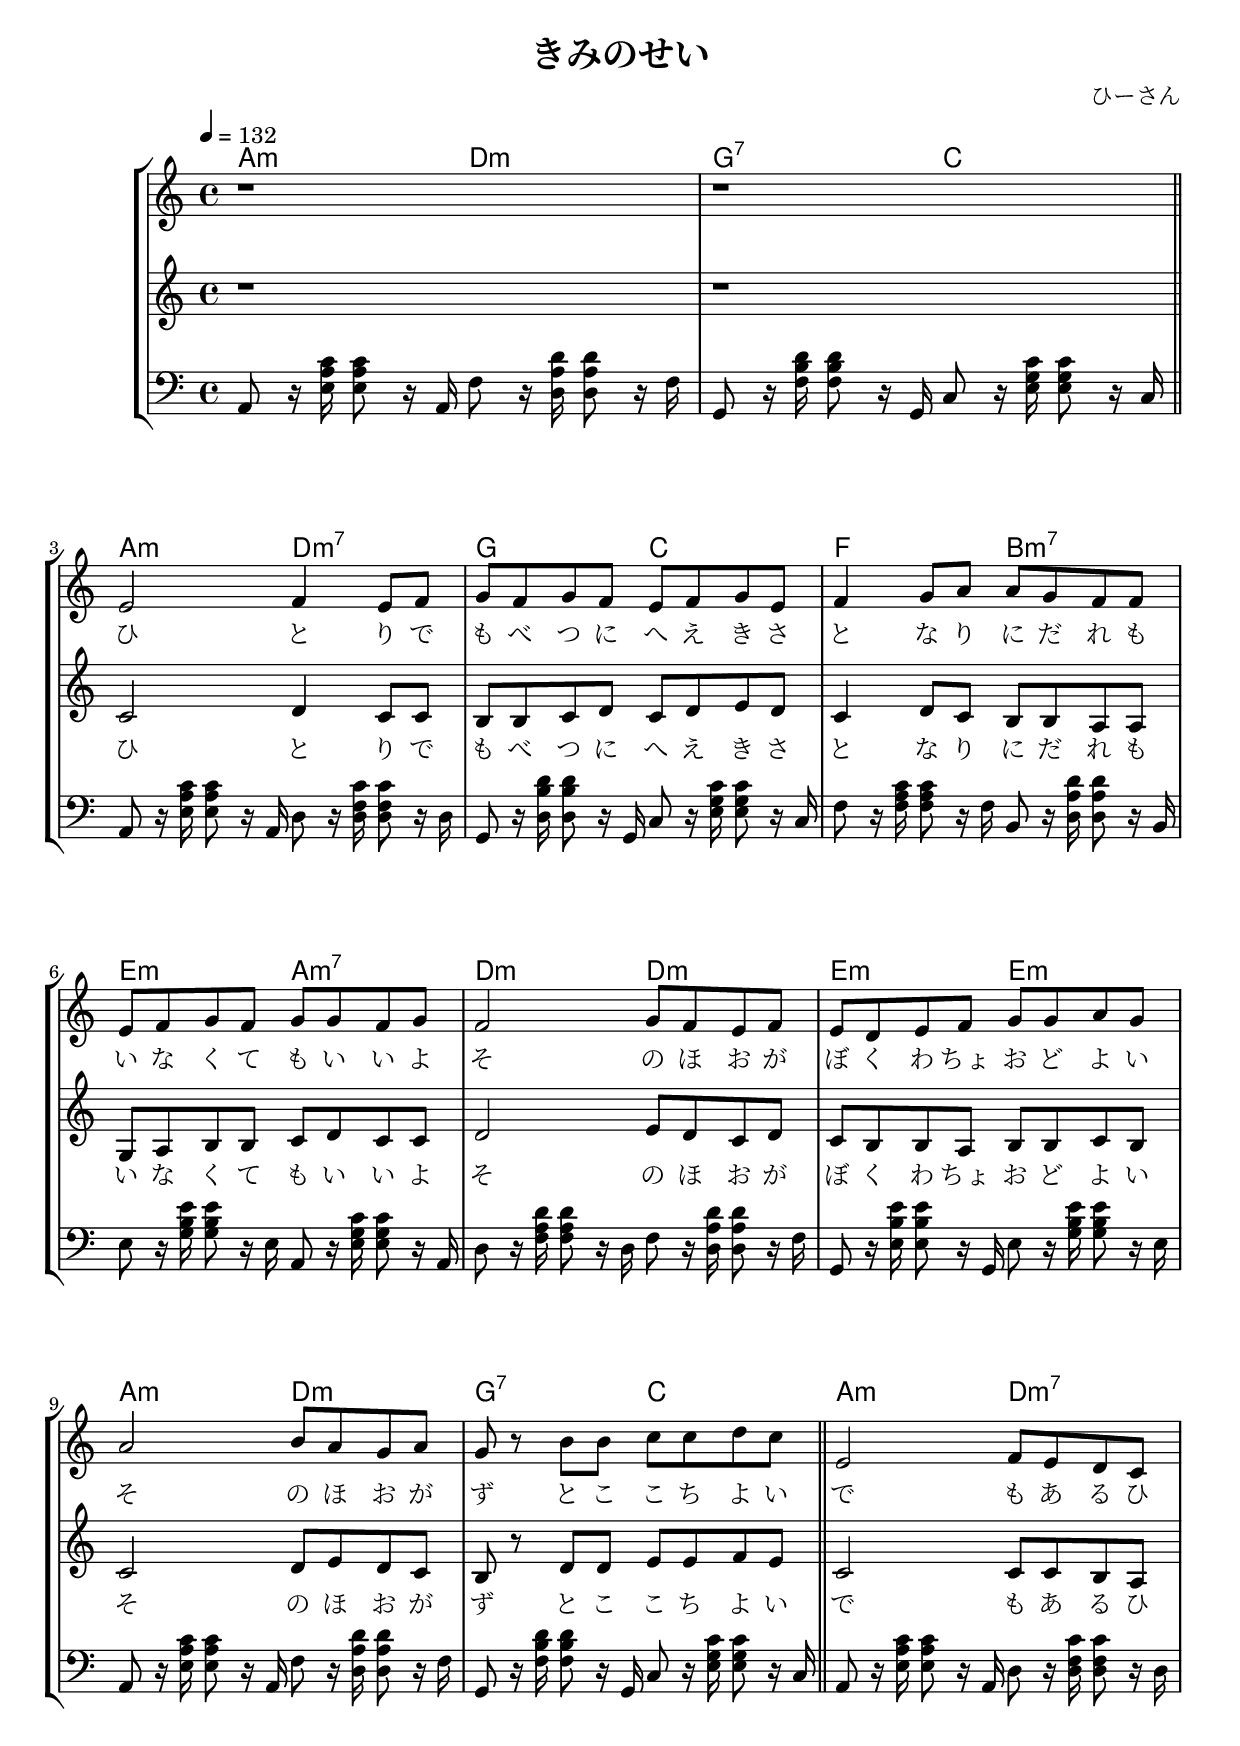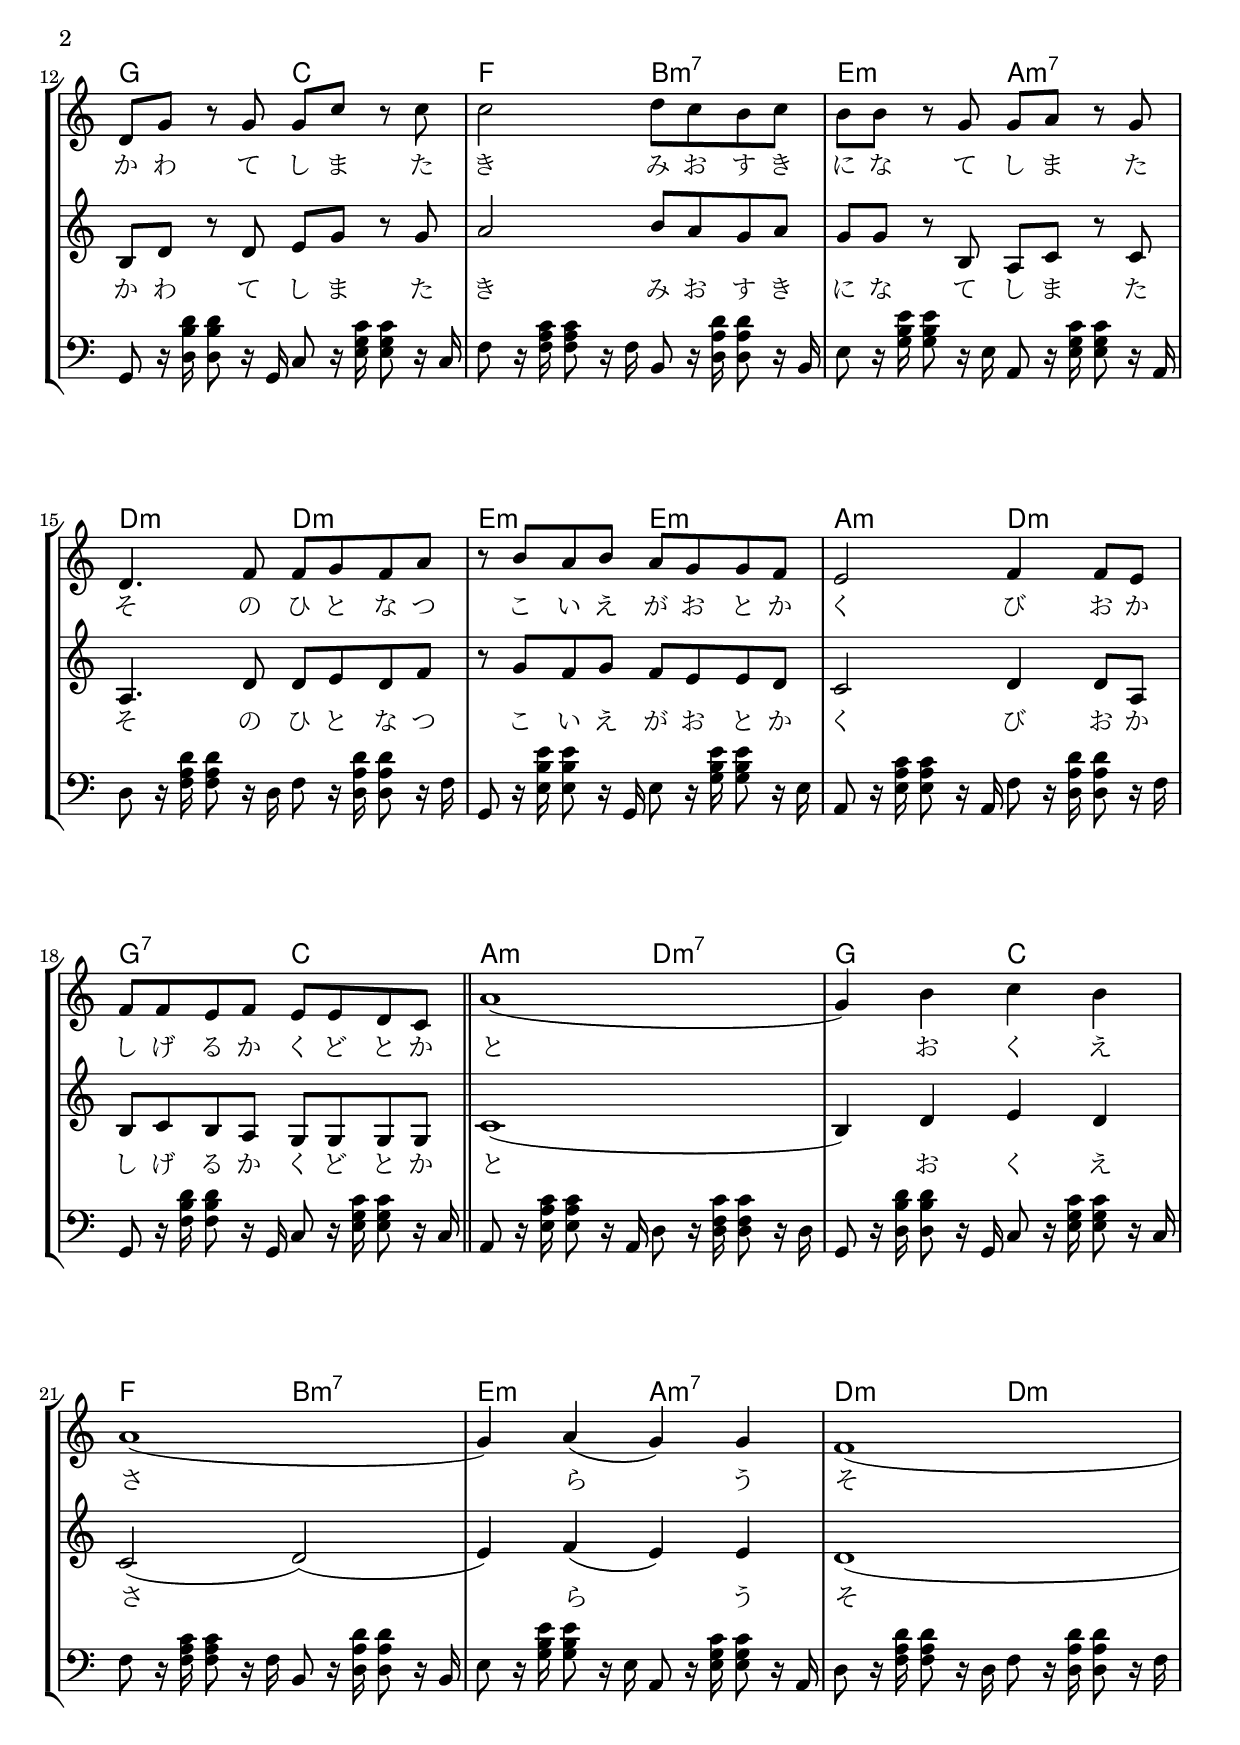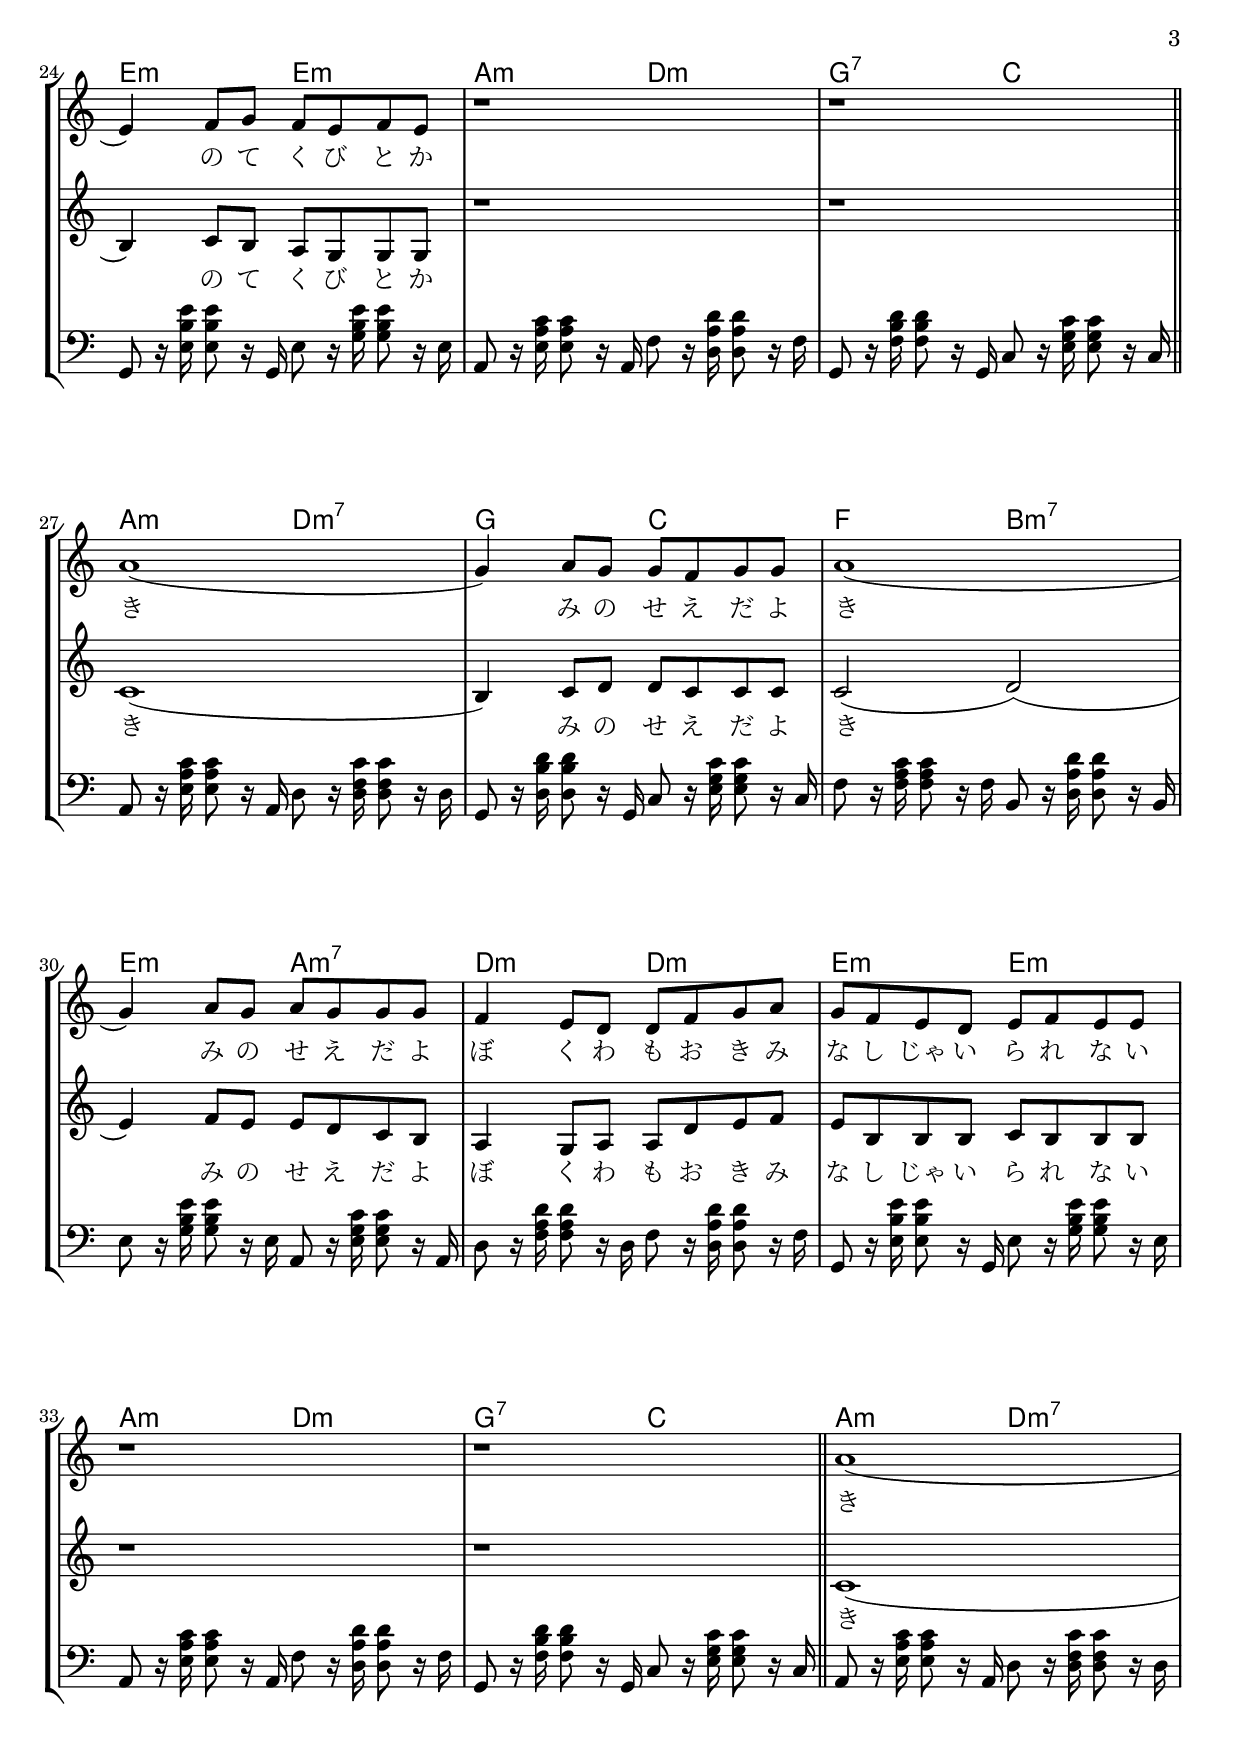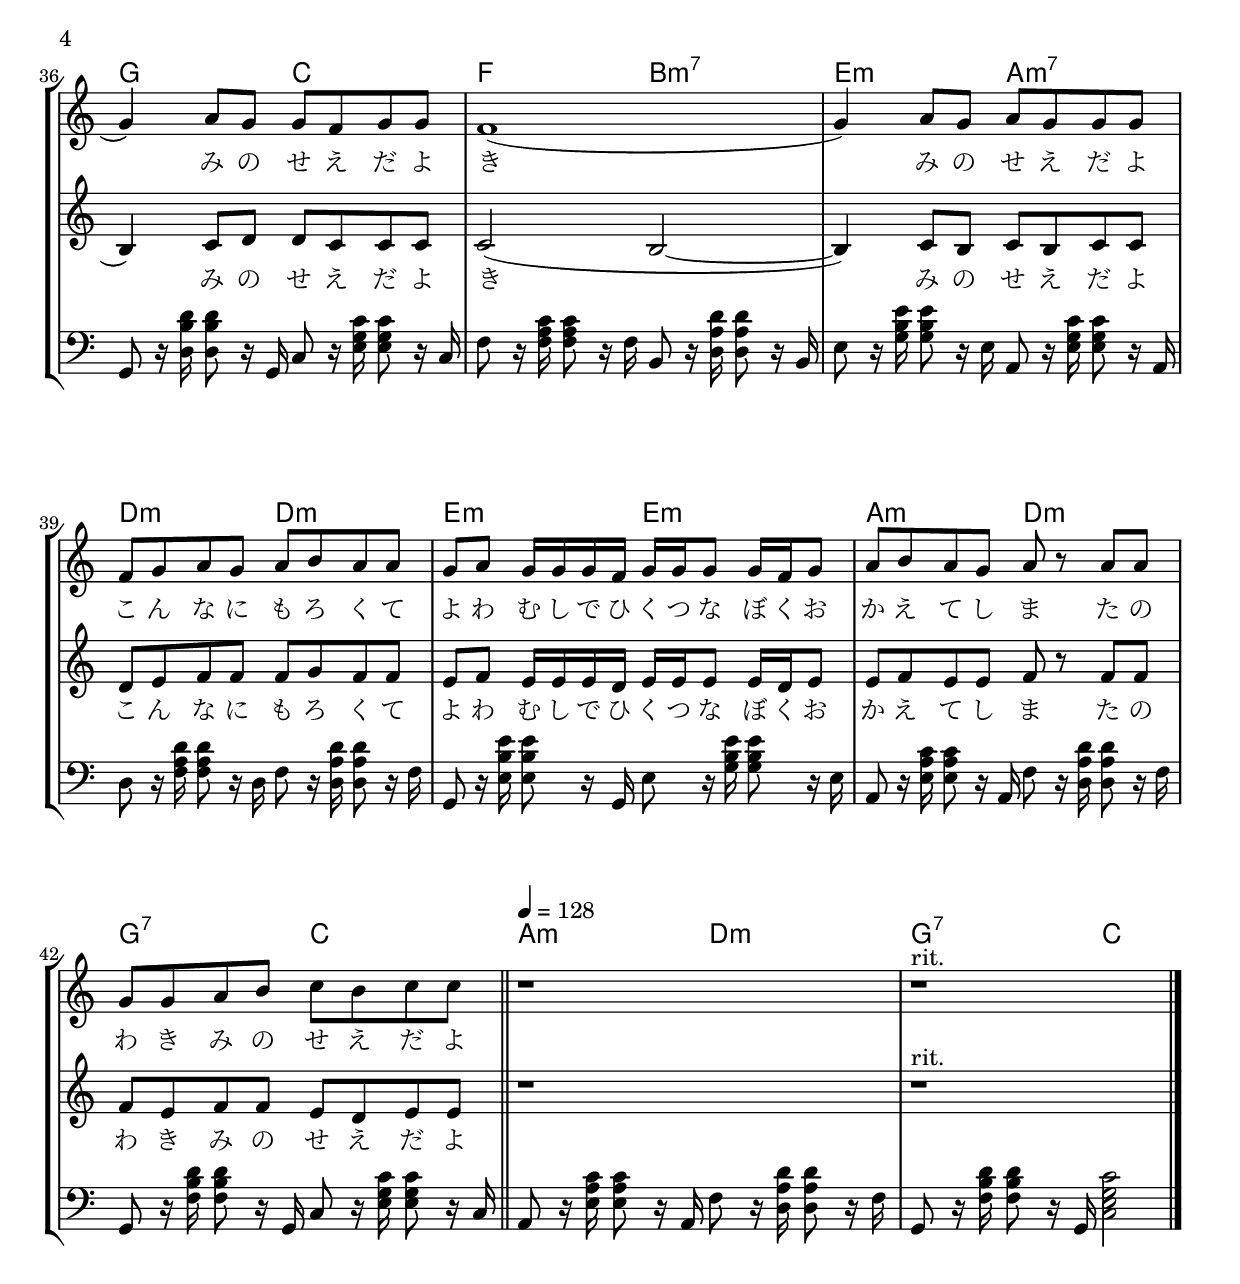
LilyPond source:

\version "2.12.1"

\header {
	title = \markup {きみのせい}
	composer = \markup \center-column {ひーさん}
}

harmony = \chordmode {
	a2:m d:m g:7 c 

	a:m d:min7 g c f b:m7 e:m a:min7 d:m d:m e:m e:m a:m d:m g:7 c 

	a:m d:min7 g c f b:m7 e:m a:min7 d:m d:m e:m e:m a:m d:m g:7 c 

	a:m d:min7 g c f b:m7 e:m a:min7 d:m d:m e:m e:m a:m d:m g:7 c 

	a:m d:min7 g c f b:m7 e:m a:min7 d:m d:m e:m e:m a:m d:m g:7 c 

	a:m d:min7 g c f b:m7 e:m a:min7 d:m d:m e:m e:m a:m d:m g:7 c 

	a:m d:m g:7 c 
}

melody = {
	\key c \major
	\tempo 4 = 132
	r1 | r1   
	\set Staff.midiInstrument = #"mmi0.45"
	e'2  f'4  e'8  f'8 
	g'8  f'8  g'8  f'8  e'8  f'8  g'8  e'8 
	f'4  g'8  a'8  a'8  g'8  f'8  f'8 
	e'8  f'8  g'8  f'8  g'8  g'8  f'8  g'8 
	f'2  g'8  f'8  e'8  f'8 
	e'8  d'8  e'8  f'8  g'8  g'8  a'8  g'8 
	a'2  b'8  a'8  g'8  a'8 
	g'8  r8  b'8  b'8  c''8  c''8  d''8  c''8
	\set Staff.midiInstrument = #"mmi0.45"
	e'2  f'8  e'8  d'8  c'8 
	d'8  g'8  r8  g'8  g'8  c''8  r8  c''8 
	c''2  d''8  c''8  b'8  c''8 
	b'8  b'8  r8  g'8  g'8  a'8  r8  g'8 
	d'4.  f'8  f'8  g'8  f'8  a'8 
	r8  b'8  a'8  b'8  a'8  g'8  g'8  f'8 
	e'2  f'4  f'8  e'8 
	f'8  f'8  e'8  f'8  e'8  e'8  d'8  c'8
	\set Staff.midiInstrument = #"mmi0.45"
	a'1 
	(g'4)  b'4  c''4  b'4 
	a'1 
	(g'4)  a'4  (g'4)  g'4 
	f'1 
	(e'4)  f'8  g'8  f'8  e'8  f'8  e'8
	r1 r1 	\set Staff.midiInstrument = #"mmi0.45"
	a'1 
	(g'4)  a'8  g'8  g'8  f'8  g'8  g'8 
	a'1 
	(g'4)  a'8  g'8  a'8  g'8  g'8  g'8 
	f'4  e'8  d'8  d'8  f'8  g'8  a'8 
	g'8  f'8  e'8  d'8  e'8  f'8  e'8  e'8
	r1 r1 	\set Staff.midiInstrument = #"mmi0.45"
	a'1 
	(g'4)  a'8  g'8  g'8  f'8  g'8  g'8 
	f'1 
	(g'4)  a'8  g'8  a'8  g'8  g'8  g'8 
	f'8  g'8  a'8  g'8  a'8  b'8  a'8  a'8 
	g'8  a'8  g'16  g'16  g'16  f'16  g'16  g'16  g'8  g'16  f'16  g'8 
	a'8  b'8  a'8  g'8  a'8  r8  a'8  a'8 
	g'8  g'8  a'8  b'8  c''8  b'8  c''8  c''8
	\tempo 4 = 128
	r1 | r1^"rit." \bar "|."
}

words = \lyricmode {
	
	ひ  と  り  で  も  べ  つ  に  へ  え  き  さ  と  な  り  に  だ  れ  も  い  な  く  て  も  い  い  よ  そ  の  ほ  お  が  ぼ  く  わ  ちょ  お  ど  よ  い  そ  の  ほ  お  が  ず  と  こ  こ  ち  よ  い  
	で  も  あ  る  ひ  か  わ  て  し  ま  た  き  み  お  す  き  に  な  て  し  ま  た  そ  の  ひ  と  な  つ  こ  い  え  が  お  と  か  く  び  お  か  し  げ  る  か  く  ど  と  か  
	と  お  く  え  さ  ら  う  そ  の  て  く  び  と  か  
	き  み  の  せ  え  だ  よ  き  み  の  せ  え  だ  よ  ぼ  く  わ  も  お  き  み  な  し  じゃ  い  ら  れ  な  い  
	き  み  の  せ  え  だ  よ  き  み  の  せ  え  だ  よ  こ  ん  な  に  も  ろ  く  て  よ  わ  む  し  で  ひ  く  つ  な  ぼ  く  お  か  え  て  し  ま  た  の  わ  き  み  の  せ  え  だ  よ  
	
}

secondmelody = {
	\key c \major
	\tempo 4 = 132
	r1 | r1   
	\set Staff.midiInstrument = #"mmi0.42"
	c'2  d'4  c'8  c'8 
	b8  b8  c'8  d'8  c'8  d'8  e'8  d'8 
	c'4  d'8  c'8  b8  b8  a8  a8 
	g8  a8  b8  b8  c'8  d'8  c'8  c'8 
	d'2  e'8  d'8  c'8  d'8 
	c'8  b8  b8  a8  b8  b8  c'8  b8 
	c'2  d'8  e'8  d'8  c'8 
	b8  r8  d'8  d'8  e'8  e'8  f'8  e'8
	\set Staff.midiInstrument = #"mmi0.42"
	c'2  c'8  c'8  b8  a8 
	b8  d'8  r8  d'8  e'8  g'8  r8  g'8 
	a'2  b'8  a'8  g'8  a'8 
	g'8  g'8  r8  b8  a8  c'8  r8  c'8 
	a4.  d'8  d'8  e'8  d'8  f'8 
	r8  g'8  f'8  g'8  f'8  e'8  e'8  d'8 
	c'2  d'4  d'8  a8 
	b8  c'8  b8  a8  g8  g8  g8  g8
	\set Staff.midiInstrument = #"mmi0.42"
	c'1 
	(b4)  d'4  e'4  d'4 
	c'2  (d'2) 
	(e'4)  f'4  (e'4)  e'4 
	d'1 
	(b4)  c'8  b8  a8  g8  g8  g8
	r1 r1 	\set Staff.midiInstrument = #"mmi0.42"
	c'1 
	(b4)  c'8  d'8  d'8  c'8  c'8  c'8 
	c'2  (d'2) 
	(e'4)  f'8  e'8  e'8  d'8  c'8  b8 
	a4  g8  a8  a8  d'8  e'8  f'8 
	e'8  b8  b8  b8  c'8  b8  b8  b8
	r1 r1 	\set Staff.midiInstrument = #"mmi0.42"
	c'1 
	(b4)  c'8  d'8  d'8  c'8  c'8  c'8 
	c'2  (b2~ 
	b4)  c'8  b8  c'8  b8  c'8  c'8 
	d'8  e'8  f'8  f'8  f'8  g'8  f'8  f'8 
	e'8  f'8  e'16  e'16  e'16  d'16  e'16  e'16  e'8  e'16  d'16  e'8 
	e'8  f'8  e'8  e'8  f'8  r8  f'8  f'8 
	f'8  e'8  f'8  f'8  e'8  d'8  e'8  e'8
	\tempo 4 = 128
	r1 | r1^"rit." \bar "|."
}

secondwords = \lyricmode {
	
	ひ  と  り  で  も  べ  つ  に  へ  え  き  さ  と  な  り  に  だ  れ  も  い  な  く  て  も  い  い  よ  そ  の  ほ  お  が  ぼ  く  わ  ちょ  お  ど  よ  い  そ  の  ほ  お  が  ず  と  こ  こ  ち  よ  い  
	で  も  あ  る  ひ  か  わ  て  し  ま  た  き  み  お  す  き  に  な  て  し  ま  た  そ  の  ひ  と  な  つ  こ  い  え  が  お  と  か  く  び  お  か  し  げ  る  か  く  ど  と  か  
	と  お  く  え  さ  ら  う  そ  の  て  く  び  と  か  
	き  み  の  せ  え  だ  よ  き  み  の  せ  え  だ  よ  ぼ  く  わ  も  お  き  み  な  し  じゃ  い  ら  れ  な  い  
	き  み  の  せ  え  だ  よ  き  み  の  せ  え  だ  よ  こ  ん  な  に  も  ろ  く  て  よ  わ  む  し  で  ひ  く  つ  な  ぼ  く  お  か  え  て  し  ま  た  の  わ  き  み  の  せ  え  だ  よ  
	
}

tempochange = {
	\tempo 4 = 132
	r1 | r1 \bar "||"
	\tempo 4 = 132
	r1 | r1 | r1 | r1 | r1 | r1 | r1 | r1 \bar "||"
	\tempo 4 = 132
	r1 | r1 | r1 | r1 | r1 | r1 | r1 | r1 \bar "||"
	\tempo 4 = 132
	r1 | r1 | r1 | r1 | r1 | r1 | r1 | r1 \bar "||"
	\tempo 4 = 132
	r1 | r1 | r1 | r1 | r1 | r1 | r1 | r1 \bar "||"
	\tempo 4 = 132
	r1 | r1 | r1 | r1 | r1 | r1 | r1 | r1 \bar "||"
	\tempo 4 = 128
	r1 | \tempo 4 = 96 r2 \tempo 4 = 85 r2 \bar "|."
}

mainacc = {
	\clef bass
	\set Staff.midiInstrument = #"Acoustic Bass"
	\key c \major
	\tempo 4 = 132
	a,8 r16 <e a c'>16 <e a c'>8 r16 a,16
	f8 r16 <d a d'>16 <d a d'>8 r16 f16
	g,8 r16 <f b d'>16 <f b d'>8 r16 g,16
	c8 r16 <e g c'>16 <e g c'>8 r16 c16
	\bar "||"

	\set Staff.midiInstrument = #"Acoustic Bass"
	a,8 r16 <e a c'>16 <e a c'>8 r16 a,16
	d8 r16 <d f c'>16 <d f c'>8 r16 d16
	g,8 r16 <d b d'>16 <d b d'>8 r16 g,16
	c8 r16 <e g c'>16 <e g c'>8 r16 c16
	f8 r16 <f a c'>16 <f a c'>8 r16 f16
	b,8 r16 <d a d'>16 <d a d'>8 r16 b,16
	e8 r16 <g b e'>16 <g b e'>8 r16 e16
	a,8 r16 <e g c'>16 <e g c'>8 r16 a,16
	d8 r16 <f a d'>16 <f a d'>8 r16 d16
	f8 r16 <d a d'>16 <d a d'>8 r16 f16
	g,8 r16 <e b e'>16 <e b e'>8 r16 g,16
	e8 r16 <g b e'>16 <g b e'>8 r16 e16
	a,8 r16 <e a c'>16 <e a c'>8 r16 a,16
	f8 r16 <d a d'>16 <d a d'>8 r16 f16
	g,8 r16 <f b d'>16 <f b d'>8 r16 g,16
	c8 r16 <e g c'>16 <e g c'>8 r16 c16
	\bar "||"

	\set Staff.midiInstrument = #"Acoustic Bass"
	a,8 r16 <e a c'>16 <e a c'>8 r16 a,16
	d8 r16 <d f c'>16 <d f c'>8 r16 d16
	g,8 r16 <d b d'>16 <d b d'>8 r16 g,16
	c8 r16 <e g c'>16 <e g c'>8 r16 c16
	f8 r16 <f a c'>16 <f a c'>8 r16 f16
	b,8 r16 <d a d'>16 <d a d'>8 r16 b,16
	e8 r16 <g b e'>16 <g b e'>8 r16 e16
	a,8 r16 <e g c'>16 <e g c'>8 r16 a,16
	d8 r16 <f a d'>16 <f a d'>8 r16 d16
	f8 r16 <d a d'>16 <d a d'>8 r16 f16
	g,8 r16 <e b e'>16 <e b e'>8 r16 g,16
	e8 r16 <g b e'>16 <g b e'>8 r16 e16
	a,8 r16 <e a c'>16 <e a c'>8 r16 a,16
	f8 r16 <d a d'>16 <d a d'>8 r16 f16
	g,8 r16 <f b d'>16 <f b d'>8 r16 g,16
	c8 r16 <e g c'>16 <e g c'>8 r16 c16
	\bar "||"

	\set Staff.midiInstrument = #"Acoustic Bass"
	a,8 r16 <e a c'>16 <e a c'>8 r16 a,16
	d8 r16 <d f c'>16 <d f c'>8 r16 d16
	g,8 r16 <d b d'>16 <d b d'>8 r16 g,16
	c8 r16 <e g c'>16 <e g c'>8 r16 c16
	f8 r16 <f a c'>16 <f a c'>8 r16 f16
	b,8 r16 <d a d'>16 <d a d'>8 r16 b,16
	e8 r16 <g b e'>16 <g b e'>8 r16 e16
	a,8 r16 <e g c'>16 <e g c'>8 r16 a,16
	d8 r16 <f a d'>16 <f a d'>8 r16 d16
	f8 r16 <d a d'>16 <d a d'>8 r16 f16
	g,8 r16 <e b e'>16 <e b e'>8 r16 g,16
	e8 r16 <g b e'>16 <g b e'>8 r16 e16
	a,8 r16 <e a c'>16 <e a c'>8 r16 a,16
	f8 r16 <d a d'>16 <d a d'>8 r16 f16
	g,8 r16 <f b d'>16 <f b d'>8 r16 g,16
	c8 r16 <e g c'>16 <e g c'>8 r16 c16
	\bar "||"

	\set Staff.midiInstrument = #"Acoustic Bass"
	a,8 r16 <e a c'>16 <e a c'>8 r16 a,16
	d8 r16 <d f c'>16 <d f c'>8 r16 d16
	g,8 r16 <d b d'>16 <d b d'>8 r16 g,16
	c8 r16 <e g c'>16 <e g c'>8 r16 c16
	f8 r16 <f a c'>16 <f a c'>8 r16 f16
	b,8 r16 <d a d'>16 <d a d'>8 r16 b,16
	e8 r16 <g b e'>16 <g b e'>8 r16 e16
	a,8 r16 <e g c'>16 <e g c'>8 r16 a,16
	d8 r16 <f a d'>16 <f a d'>8 r16 d16
	f8 r16 <d a d'>16 <d a d'>8 r16 f16
	g,8 r16 <e b e'>16 <e b e'>8 r16 g,16
	e8 r16 <g b e'>16 <g b e'>8 r16 e16
	a,8 r16 <e a c'>16 <e a c'>8 r16 a,16
	f8 r16 <d a d'>16 <d a d'>8 r16 f16
	g,8 r16 <f b d'>16 <f b d'>8 r16 g,16
	c8 r16 <e g c'>16 <e g c'>8 r16 c16
	\bar "||"

	\set Staff.midiInstrument = #"Acoustic Bass"
	a,8 r16 <e a c'>16 <e a c'>8 r16 a,16
	d8 r16 <d f c'>16 <d f c'>8 r16 d16
	g,8 r16 <d b d'>16 <d b d'>8 r16 g,16
	c8 r16 <e g c'>16 <e g c'>8 r16 c16
	f8 r16 <f a c'>16 <f a c'>8 r16 f16
	b,8 r16 <d a d'>16 <d a d'>8 r16 b,16
	e8 r16 <g b e'>16 <g b e'>8 r16 e16
	a,8 r16 <e g c'>16 <e g c'>8 r16 a,16
	d8 r16 <f a d'>16 <f a d'>8 r16 d16
	f8 r16 <d a d'>16 <d a d'>8 r16 f16
	g,8 r16 <e b e'>16 <e b e'>8 r16 g,16
	e8 r16 <g b e'>16 <g b e'>8 r16 e16
	a,8 r16 <e a c'>16 <e a c'>8 r16 a,16
	f8 r16 <d a d'>16 <d a d'>8 r16 f16
	g,8 r16 <f b d'>16 <f b d'>8 r16 g,16
	c8 r16 <e g c'>16 <e g c'>8 r16 c16
	\bar "||"

	\set Staff.midiInstrument = #"Acoustic Bass"
	\tempo 4 = 128
	a,8 r16 <e a c'>16 <e a c'>8 r16 a,16
	f8 r16 <d a d'>16 <d a d'>8 r16 f16
	g,8 r16 <f b d'>16 <f b d'>8 r16 g,16
	<c e g c'>2
	\bar "|."
}

subacc = {
	\clef bass
	\set Staff.midiInstrument = #"Electric Piano 1"
	\key c \major
	\tempo 4 = 132
	r8 <e a c'>4 <e a c'>8
	r8 <d a d'>4 <d a d'>8
	r8 <f b d'>4 <f b d'>8
	r8 <e g c'>4 <e g c'>8
	\bar "||"

	\set Staff.midiInstrument = #"Electric Piano 1"
	r8 <e a c'>4 <e a c'>8
	r8 <d f c'>4 <d f c'>8
	r8 <d b d'>4 <d b d'>8
	r8 <e g c'>4 <e g c'>8
	r8 <f a c'>4 <f a c'>8
	r8 <d a d'>4 <d a d'>8
	r8 <g b e'>4 <g b e'>8
	r8 <e g c'>4 <e g c'>8
	r8 <f a d'>4 <f a d'>8
	r8 <d a d'>4 <d a d'>8
	r8 <e b e'>4 <e b e'>8
	r8 <g b e'>4 <g b e'>8
	r8 <e a c'>4 <e a c'>8
	r8 <d a d'>4 <d a d'>8
	r8 <f b d'>4 <f b d'>8
	r8 <e g c'>4 <e g c'>8
	\bar "||"

	\set Staff.midiInstrument = #"Electric Piano 1"
	r8 <e a c'>4 <e a c'>8
	r8 <d f c'>4 <d f c'>8
	r8 <d b d'>4 <d b d'>8
	r8 <e g c'>4 <e g c'>8
	r8 <f a c'>4 <f a c'>8
	r8 <d a d'>4 <d a d'>8
	r8 <g b e'>4 <g b e'>8
	r8 <e g c'>4 <e g c'>8
	r8 <f a d'>4 <f a d'>8
	r8 <d a d'>4 <d a d'>8
	r8 <e b e'>4 <e b e'>8
	r8 <g b e'>4 <g b e'>8
	r8 <e a c'>4 <e a c'>8
	r8 <d a d'>4 <d a d'>8
	r8 <f b d'>4 <f b d'>8
	r8 <e g c'>4 <e g c'>8
	\bar "||"

	\set Staff.midiInstrument = #"Electric Piano 1"
	r8 <e a c'>4 <e a c'>8
	r8 <d f c'>4 <d f c'>8
	r8 <d b d'>4 <d b d'>8
	r8 <e g c'>4 <e g c'>8
	r8 <f a c'>4 <f a c'>8
	r8 <d a d'>4 <d a d'>8
	r8 <g b e'>4 <g b e'>8
	r8 <e g c'>4 <e g c'>8
	r8 <f a d'>4 <f a d'>8
	r8 <d a d'>4 <d a d'>8
	r8 <e b e'>4 <e b e'>8
	r8 <g b e'>4 <g b e'>8
	r8 <e a c'>4 <e a c'>8
	r8 <d a d'>4 <d a d'>8
	r8 <f b d'>4 <f b d'>8
	r8 <e g c'>4 <e g c'>8
	\bar "||"

	\set Staff.midiInstrument = #"Electric Piano 1"
	r8 <e a c'>4 <e a c'>8
	r8 <d f c'>4 <d f c'>8
	r8 <d b d'>4 <d b d'>8
	r8 <e g c'>4 <e g c'>8
	r8 <f a c'>4 <f a c'>8
	r8 <d a d'>4 <d a d'>8
	r8 <g b e'>4 <g b e'>8
	r8 <e g c'>4 <e g c'>8
	r8 <f a d'>4 <f a d'>8
	r8 <d a d'>4 <d a d'>8
	r8 <e b e'>4 <e b e'>8
	r8 <g b e'>4 <g b e'>8
	r8 <e a c'>4 <e a c'>8
	r8 <d a d'>4 <d a d'>8
	r8 <f b d'>4 <f b d'>8
	r8 <e g c'>4 <e g c'>8
	\bar "||"

	\set Staff.midiInstrument = #"Electric Piano 1"
	r8 <e a c'>4 <e a c'>8
	r8 <d f c'>4 <d f c'>8
	r8 <d b d'>4 <d b d'>8
	r8 <e g c'>4 <e g c'>8
	r8 <f a c'>4 <f a c'>8
	r8 <d a d'>4 <d a d'>8
	r8 <g b e'>4 <g b e'>8
	r8 <e g c'>4 <e g c'>8
	r8 <f a d'>4 <f a d'>8
	r8 <d a d'>4 <d a d'>8
	r8 <e b e'>4 <e b e'>8
	r8 <g b e'>4 <g b e'>8
	r8 <e a c'>4 <e a c'>8
	r8 <d a d'>4 <d a d'>8
	r8 <f b d'>4 <f b d'>8
	r8 <e g c'>4 <e g c'>8
	\bar "||"

	\set Staff.midiInstrument = #"Electric Piano 1"
	\tempo 4 = 128
	r8 <e a c'>4 <e a c'>8
	r8 <d a d'>4 <d a d'>8
	r8 <f b d'>4 <f b d'>8
	r8 <e g c'>8 <e g c'>4
	\bar "|."
}

percA = {
	\drummode {
	r1  |r2. hho4  \bar "||"
	r1  |r2. hho4  |r1  |r2. hho4  |r1  |r2. hho4  |r1  |r2. hho4  \bar "||"
	r1  |r2. hho4  |r1  |r2. hho4  |r1  |r2. hho4  |r1  |r2. hho4  \bar "||"
	r1  |r2. hho4  |r1  |r2. hho4  |r1  |r2. hho4  |r1  |r2. hho4  \bar "||"
	r1  |r2. hho4  |r1  |r2. hho4  |r1  |r2. hho4  |r1  |r2. hho4  \bar "||"
	r1  |r2. hho4  |r1  |r2. hho4  |r1  |r2. hho4  |r1  |r2. hho4  \bar "||"
	r1  |r2. hho4  \bar "|."
	}
}

percB = {
	\drummode {
	r16 hhp16 hhp8 hhp16 hhp8 hhp2 r16  |r16 hhp16 hhp8 hhp16 hhp8 hhp2 hhp16  \bar "||"
	r16 hhp16 hhp8 hhp16 hhp8 hhp2 r16  |r16 hhp16 hhp8 hhp16 hhp8 hhp2 r16  |r16 hhp16 hhp8 hhp16 hhp8 hhp2 r16  |r16 hhp16 hhp8 hhp16 hhp8 hhp2 r16  |r16 hhp16 hhp8 hhp16 hhp8 hhp2 r16  |r16 hhp16 hhp8 hhp16 hhp8 hhp2 r16  |r16 hhp16 hhp8 hhp16 hhp8 hhp2 r16  |r16 hhp16 hhp8 hhp16 hhp8 hhp2 hhp16  \bar "||"
	r16 hhp16 hhp8 hhp16 hhp8 hhp2 r16  |r16 hhp16 hhp8 hhp16 hhp8 hhp2 r16  |r16 hhp16 hhp8 hhp16 hhp8 hhp2 r16  |r16 hhp16 hhp8 hhp16 hhp8 hhp2 r16  |r16 hhp16 hhp8 hhp16 hhp8 hhp2 r16  |r16 hhp16 hhp8 hhp16 hhp8 hhp2 r16  |r16 hhp16 hhp8 hhp16 hhp8 hhp2 r16  |r16 hhp16 hhp8 hhp16 hhp8 hhp2 hhp16  \bar "||"
	r16 hhp16 hhp8 hhp16 hhp8 hhp2 r16  |r16 hhp16 hhp8 hhp16 hhp8 hhp2 r16  |r16 hhp16 hhp8 hhp16 hhp8 hhp2 r16  |r16 hhp16 hhp8 hhp16 hhp8 hhp2 r16  |r16 hhp16 hhp8 hhp16 hhp8 hhp2 r16  |r16 hhp16 hhp8 hhp16 hhp8 hhp2 r16  |r16 hhp16 hhp8 hhp16 hhp8 hhp2 r16  |r16 hhp16 hhp8 hhp16 hhp8 hhp2 hhp16  \bar "||"
	r16 hhp16 hhp8 hhp16 hhp8 hhp2 r16  |r16 hhp16 hhp8 hhp16 hhp8 hhp2 r16  |r16 hhp16 hhp8 hhp16 hhp8 hhp2 r16  |r16 hhp16 hhp8 hhp16 hhp8 hhp2 r16  |r16 hhp16 hhp8 hhp16 hhp8 hhp2 r16  |r16 hhp16 hhp8 hhp16 hhp8 hhp2 r16  |r16 hhp16 hhp8 hhp16 hhp8 hhp2 r16  |r16 hhp16 hhp8 hhp16 hhp8 hhp2 hhp16  \bar "||"
	r16 hhp16 hhp8 hhp16 hhp8 hhp2 r16  |r16 hhp16 hhp8 hhp16 hhp8 hhp2 r16  |r16 hhp16 hhp8 hhp16 hhp8 hhp2 r16  |r16 hhp16 hhp8 hhp16 hhp8 hhp2 r16  |r16 hhp16 hhp8 hhp16 hhp8 hhp2 r16  |r16 hhp16 hhp8 hhp16 hhp8 hhp2 r16  |r16 hhp16 hhp8 hhp16 hhp8 hhp2 r16  |r16 hhp16 hhp8 hhp16 hhp8 hhp2 hhp16  \bar "||"
	r16 hhp16 hhp8 hhp16 hhp8 hhp2 r16  |r16 hhp16 hhp8 hhp16 hhp8 hhp2 hhp16  \bar "|."
	}
}

percC = {
	\drummode {
	hh8. hh8. hh2 r8  |hh8. hh8. hh4 hh4 hh8  \bar "||"
	hh8. hh8. hh2 r8  |hh8. hh8. hh2 hh8  |hh8. hh8. hh2 r8  |hh8. hh8. hh2 hh8  |hh8. hh8. hh2 r8  |hh8. hh8. hh2 hh8  |hh8. hh8. hh2 r8  |hh8. hh8. hh4 hh4 hh8  \bar "||"
	hh8. hh8. hh2 r8  |hh8. hh8. hh2 hh8  |hh8. hh8. hh2 r8  |hh8. hh8. hh2 hh8  |hh8. hh8. hh2 r8  |hh8. hh8. hh2 hh8  |hh8. hh8. hh2 r8  |hh8. hh8. hh4 hh4 hh8  \bar "||"
	hh8. hh8. hh2 r8  |hh8. hh8. hh2 hh8  |hh8. hh8. hh2 r8  |hh8. hh8. hh2 hh8  |hh8. hh8. hh2 r8  |hh8. hh8. hh2 hh8  |hh8. hh8. hh2 r8  |hh8. hh8. hh4 hh4 hh8  \bar "||"
	hh8. hh8. hh2 r8  |hh8. hh8. hh2 hh8  |hh8. hh8. hh2 r8  |hh8. hh8. hh2 hh8  |hh8. hh8. hh2 r8  |hh8. hh8. hh2 hh8  |hh8. hh8. hh2 r8  |hh8. hh8. hh4 hh4 hh8  \bar "||"
	hh8. hh8. hh2 r8  |hh8. hh8. hh2 hh8  |hh8. hh8. hh2 r8  |hh8. hh8. hh2 hh8  |hh8. hh8. hh2 r8  |hh8. hh8. hh2 hh8  |hh8. hh8. hh2 r8  |hh8. hh8. hh4 hh4 hh8  \bar "||"
	hh8. hh8. hh2 r8  |hh8. hh8. hh4 hh4 hh8  \bar "|."
	}
}

percD = {
	\drummode {
	r2 ss2  |r2 ss2  \bar "||"
	r2 ss2  |r2 ss2  |r2 ss2  |r2 ss2  |r2 ss2  |r2 ss2  |r2 ss2  |r2 ss2  \bar "||"
	r2 ss2  |r2 ss2  |r2 ss2  |r2 ss2  |r2 ss2  |r2 ss2  |r2 ss2  |r2 ss2  \bar "||"
	r2 ss2  |r2 ss2  |r2 ss2  |r2 ss2  |r2 ss2  |r2 ss2  |r2 ss2  |r2 ss2  \bar "||"
	r2 ss2  |r2 ss2  |r2 ss2  |r2 ss2  |r2 ss2  |r2 ss2  |r2 ss2  |r2 ss2  \bar "||"
	r2 ss2  |r2 ss2  |r2 ss2  |r2 ss2  |r2 ss2  |r2 ss2  |r2 ss2  |r2 ss2  \bar "||"
	r2 ss2  |r2 ss2  \bar "|."
	}
}

percE = {
	\drummode {
	bd2 r8 bd4 bd8  |bd4. bd4 bd4.  \bar "||"
	bd2 r8 bd4 bd8  |bd4. bd4 bd4 bd8  |bd2 r8 bd4 bd8  |bd4. bd4 bd4 bd8  |bd2 r8 bd4 bd8  |bd4. bd4 bd4 bd8  |bd2 r8 bd4 bd8  |bd4. bd4 bd4.  \bar "||"
	bd2 r8 bd4 bd8  |bd4. bd4 bd4 bd8  |bd2 r8 bd4 bd8  |bd4. bd4 bd4 bd8  |bd2 r8 bd4 bd8  |bd4. bd4 bd4 bd8  |bd2 r8 bd4 bd8  |bd4. bd4 bd4.  \bar "||"
	bd2 r8 bd4 bd8  |bd4. bd4 bd4 bd8  |bd2 r8 bd4 bd8  |bd4. bd4 bd4 bd8  |bd2 r8 bd4 bd8  |bd4. bd4 bd4 bd8  |bd2 r8 bd4 bd8  |bd4. bd4 bd4.  \bar "||"
	bd2 r8 bd4 bd8  |bd4. bd4 bd4 bd8  |bd2 r8 bd4 bd8  |bd4. bd4 bd4 bd8  |bd2 r8 bd4 bd8  |bd4. bd4 bd4 bd8  |bd2 r8 bd4 bd8  |bd4. bd4 bd4.  \bar "||"
	bd2 r8 bd4 bd8  |bd4. bd4 bd4 bd8  |bd2 r8 bd4 bd8  |bd4. bd4 bd4 bd8  |bd2 r8 bd4 bd8  |bd4. bd4 bd4 bd8  |bd2 r8 bd4 bd8  |bd4. bd4 bd4.  \bar "||"
	bd2 r8 bd4 bd8  |bd4. bd4 bd4.  \bar "|."
	}
}

\score {
	<<
		\new StaffGroup <<
			\new ChordNames {\harmony}
			\new Voice = "melody" {\melody}
			\new Lyrics \lyricsto "melody" \words
			\new Voice = "secondmelody" {\secondmelody}
			\new Lyrics \lyricsto "secondmelody" \secondwords
			\new Staff = "mainacc" {\mainacc}
		>>
	>>
	\layout { }
}
